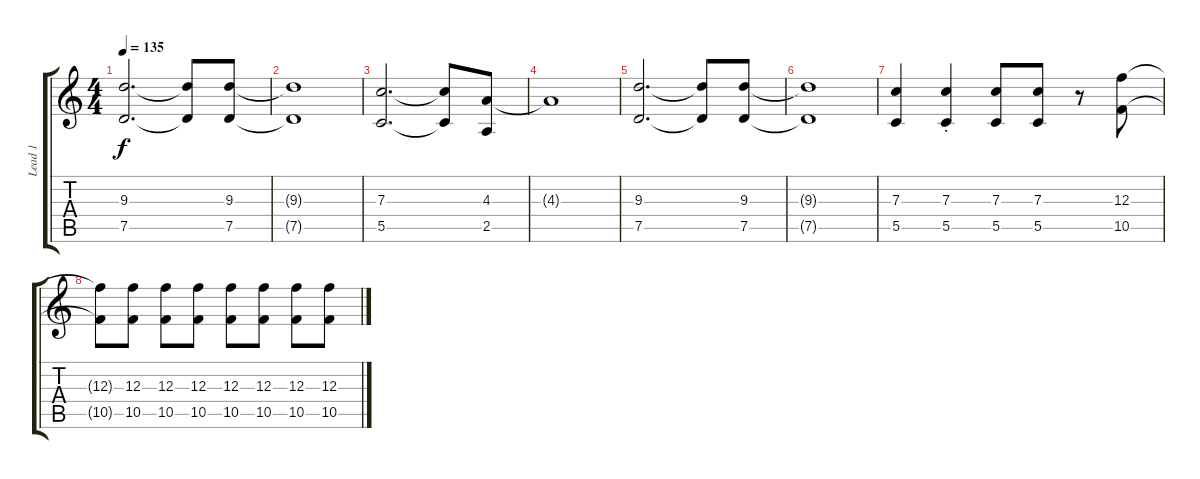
\track ("Lead 1" "Lead 1") {instrument distortionguitar}
\staff {score tabs}
\tuning (D4 A3 F3 C3 G2 D2) {hide}
\ts (4 4)
\tempo 135
\clef g2
\ks c
(9.3 7.5).2{d dy f} (9.3{t} 7.5{t}).8 (9.3 7.5).8 |
(9.3{t} 7.5{t}).1 |
(7.3 5.5).2{d} (7.3{t} 5.5{t}).8 (4.3 2.5).8 |
4.3{t}.1 |
(9.3 7.5).2{d} (9.3{t} 7.5{t}).8 (9.3 7.5).8 |
(9.3{t} 7.5{t}).1 |
(7.3 5.5).4 (7.3{st} 5.5{st}).4 (7.3 5.5).8 (7.3 5.5).8 r.8 (12.3 10.5).8 |
(12.3{t} 10.5{t}).8 (12.3 10.5).8 (12.3 10.5).8 (12.3 10.5).8 (12.3 10.5).8 (12.3 10.5).8 (12.3 10.5).8 (12.3 10.5).8
